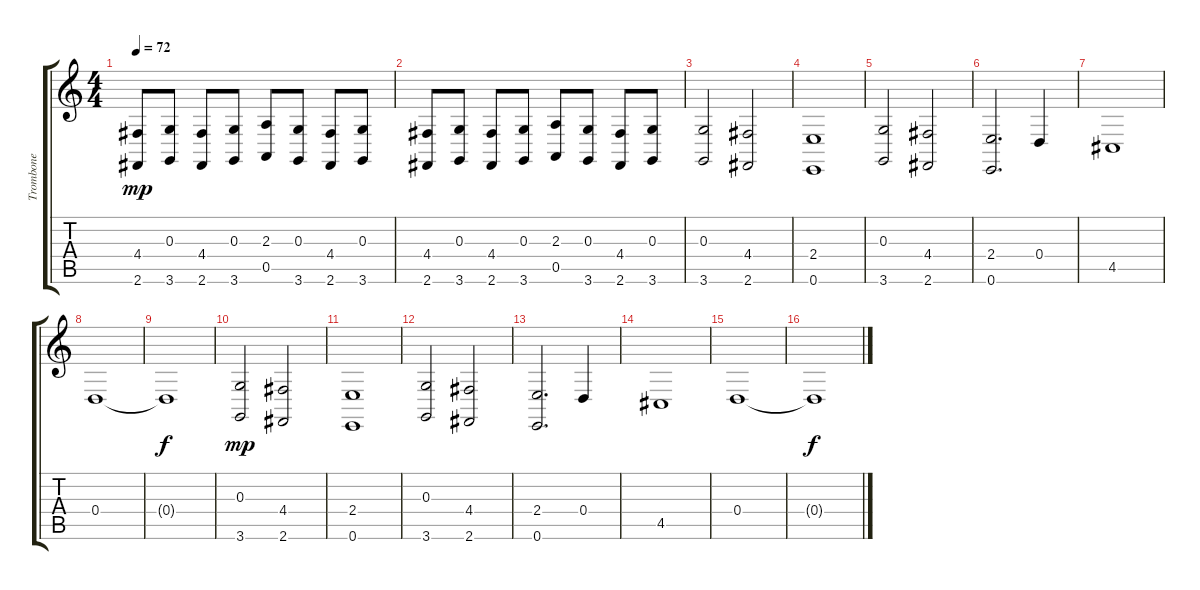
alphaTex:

\track ("Trombone" "Trombone") {instrument trombone}
\staff {score tabs}
\tuning (E4 B3 G3 D3 A2 E2) {hide}
\ts (4 4)
\tempo 72
\clef g2
\ks c
(4.4 2.6).8{dy mp} (0.3 3.6).8 (4.4 2.6).8 (0.3 3.6).8 (2.3 0.5).8 (0.3 3.6).8 (4.4 2.6).8 (0.3 3.6).8 |
(4.4 2.6).8 (0.3 3.6).8 (4.4 2.6).8 (0.3 3.6).8 (2.3 0.5).8 (0.3 3.6).8 (4.4 2.6).8 (0.3 3.6).8 |
(0.3 3.6).2 (4.4 2.6).2 |
(2.4 0.6).1 |
(0.3 3.6).2 (4.4 2.6).2 |
(2.4 0.6).2{d} 0.4.4 |
4.5.1 |
0.4.1 |
0.4{t}.1{dy f} |
(0.3 3.6).2{dy mp} (4.4 2.6).2 |
(2.4 0.6).1 |
(0.3 3.6).2 (4.4 2.6).2 |
(2.4 0.6).2{d} 0.4.4 |
4.5.1 |
0.4.1 |
0.4{t}.1{dy f}
